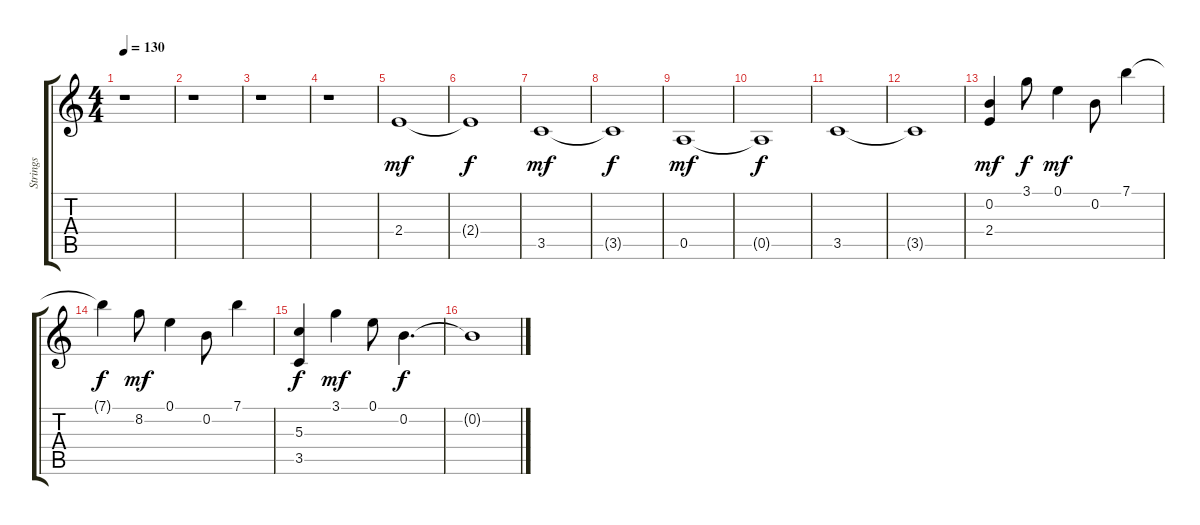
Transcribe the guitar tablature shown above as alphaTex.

\track ("Strings" "Strings") {instrument electricguitarjazz}
\staff {score tabs}
\tuning (E4 B3 G3 D3 A2 E2) {hide}
\ts (4 4)
\tempo 130
\clef g2
\ks c
r.1{dy fff} |
r.1 |
r.1 |
r.1 |
2.4.1{dy mf} |
2.4{t}.1{dy f} |
3.5.1{dy mf} |
3.5{t}.1{dy f} |
0.5.1{dy mf} |
0.5{t}.1{dy f} |
3.5.1 |
3.5{t}.1 |
(0.2 2.4).4{dy mf} 3.1.8{dy f} 0.1.4{dy mf} 0.2.8 7.1.4 |
7.1{t}.4{dy f} 8.2.8{dy mf} 0.1.4 0.2.8 7.1.4 |
(5.3 3.5).4{dy f} 3.1.4{dy mf} 0.1.8 0.2.4{d dy f} |
0.2{t}.1
